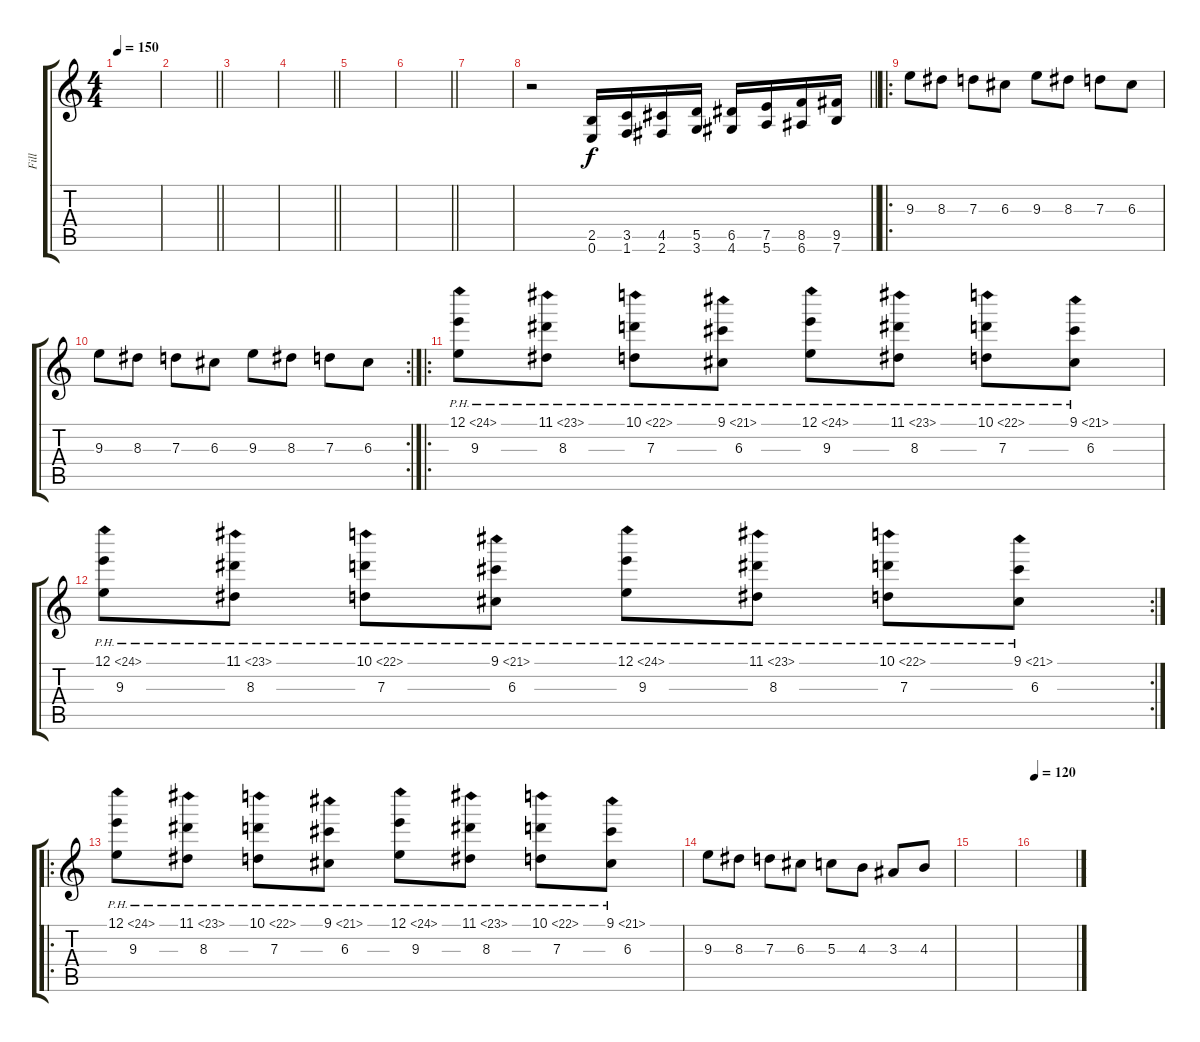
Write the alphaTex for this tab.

\track ("Fill" "Fill") {instrument overdrivenguitar}
\staff {score tabs}
\tuning (E4 B3 G3 D3 A2 E2) {hide}
\ts (4 4)
\tempo 150
\clef g2
\ks c
|
\barLineRight lightlight
|
|
\barLineRight lightlight
|
|
\barLineRight lightlight
|
|
\barLineRight lightlight
r.2 (2.5 0.6).16{volume 10 instrument guitarharmonics} (3.5 1.6).16{instrument guitarharmonics} (4.5 2.6).16 (5.5 3.6).16 (6.5 4.6).16 (7.5 5.6).16 (8.5 6.6).16 (9.5 7.6).16 |
\ro
9.3.8{instrument distortionguitar} 8.3.8 7.3.8 6.3.8 9.3.8 8.3.8 7.3.8 6.3.8 |
\rc 2
9.3.8 8.3.8 7.3.8 6.3.8 9.3.8 8.3.8 7.3.8 6.3.8 |
\ro
(12.1{ph 12} 9.3).8{instrument cello} (11.1{ph 12} 8.3).8 (10.1{ph 12} 7.3).8 (9.1{ph 12} 6.3).8 (12.1{ph 12} 9.3).8 (11.1{ph 12} 8.3).8 (10.1{ph 12} 7.3).8 (9.1{ph 12} 6.3).8 |
\rc 2
(12.1{ph 12} 9.3).8{instrument cello} (11.1{ph 12} 8.3).8 (10.1{ph 12} 7.3).8 (9.1{ph 12} 6.3).8 (12.1{ph 12} 9.3).8 (11.1{ph 12} 8.3).8 (10.1{ph 12} 7.3).8 (9.1{ph 12} 6.3).8 |
\ro
(12.1{ph 12} 9.3).8{instrument cello} (11.1{ph 12} 8.3).8 (10.1{ph 12} 7.3).8 (9.1{ph 12} 6.3).8 (12.1{ph 12} 9.3).8 (11.1{ph 12} 8.3).8 (10.1{ph 12} 7.3).8 (9.1{ph 12} 6.3).8 |
9.3.8{instrument distortionguitar} 8.3.8 7.3.8 6.3.8 5.3.8 4.3.8 3.3.8 4.3.8 |
|
\tempo 120
